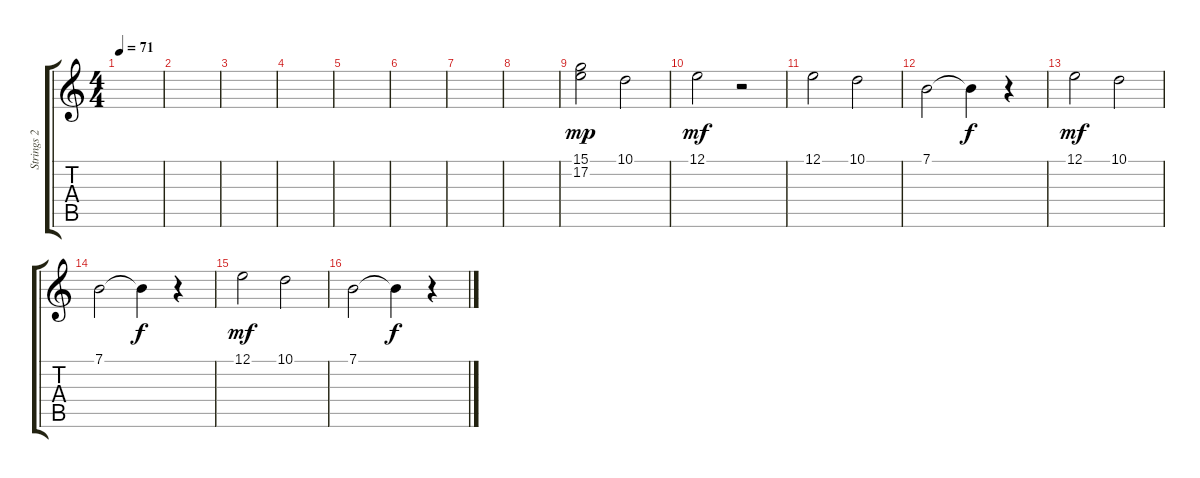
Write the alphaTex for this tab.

\track ("Strings 2" "Strings 2") {instrument stringensemble2}
\staff {score tabs}
\tuning (E4 B3 G3 D3 A2 D2) {hide}
\ts (4 4)
\tempo 71
\clef g2
\ks c
|
|
|
|
|
|
|
|
(15.1 17.2).2{dy mp balance 4} 10.1.2 |
12.1.2{dy mf} r.2 |
12.1.2{volume 7 balance 14} 10.1.2 |
7.1.2 7.1{t}.4{dy f} r.4 |
12.1.2{dy mf} 10.1.2 |
7.1.2 7.1{t}.4{dy f} r.4 |
12.1.2{dy mf} 10.1.2 |
7.1.2 7.1{t}.4{dy f} r.4
